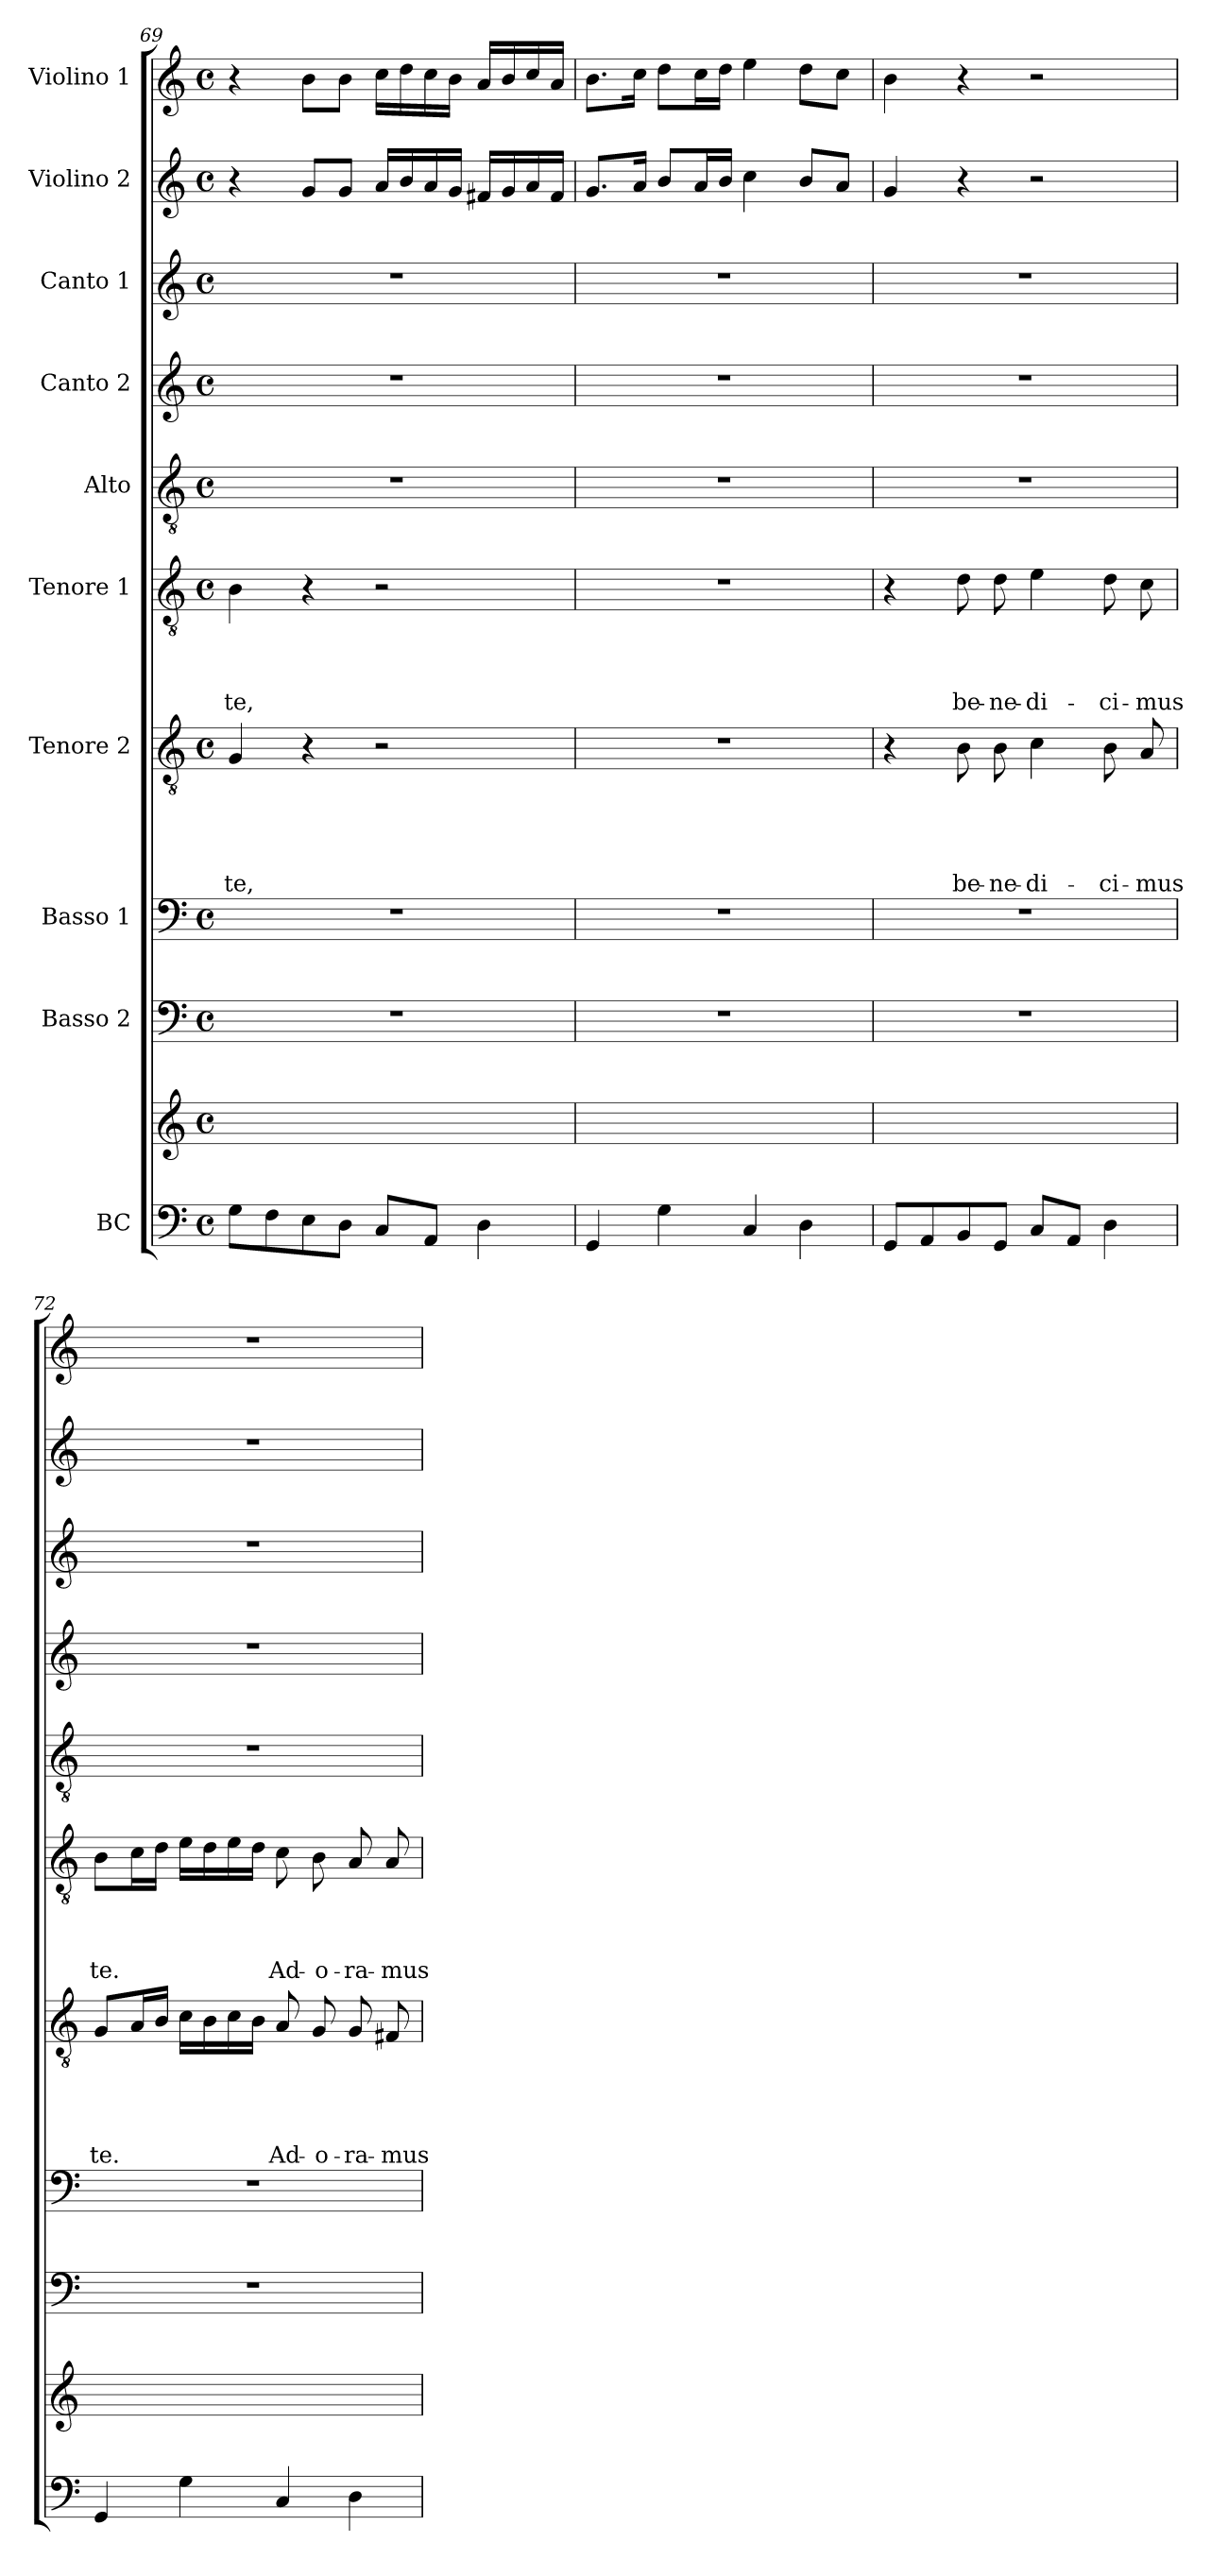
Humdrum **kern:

**kern	**kern	**kern	**kern	**kern	**text	**text	**text	**text	**text	**kern	**text	**text	**text	**text	**kern	**kern	**kern	**kern	**kern
*part11	*part10	*part9	*part8	*part7	*part7	*part7	*part7	*part7	*part7	*part6	*part6	*part6	*part6	*part6	*part5	*part4	*part3	*part2	*part1
*staff11	*staff10	*staff9	*staff8	*staff7	*staff7	*staff7	*staff7	*staff7	*staff7	*staff6	*staff6	*staff6	*staff6	*staff6	*staff5	*staff4	*staff3	*staff2	*staff1
*I"BC	*	*I"Basso 2	*I"Basso 1	*I"Tenore 2	*	*	*	*	*	*I"Tenore 1	*	*	*	*	*I"Alto	*I"Canto 2	*I"Canto 1	*I"Violino 2	*I"Violino 1
*clefF4	*clefG2	*clefF4	*clefF4	*clefGv2	*	*	*	*	*	*clefGv2	*	*	*	*	*clefGv2	*clefG2	*clefG2	*clefG2	*clefG2
*k[]	*k[]	*k[]	*k[]	*k[]	*	*	*	*	*	*k[]	*	*	*	*	*k[]	*k[]	*k[]	*k[]	*k[]
*C:	*C:	*C:	*C:	*C:	*	*	*	*	*	*C:	*	*	*	*	*C:	*C:	*C:	*C:	*C:
*M4/4	*M4/4	*M4/4	*M4/4	*M4/4	*	*	*	*	*	*M4/4	*	*	*	*	*M4/4	*M4/4	*M4/4	*M4/4	*M4/4
*met(c)	*met(c)	*met(c)	*met(c)	*met(c)	*	*	*	*	*	*met(c)	*	*	*	*	*met(c)	*met(c)	*met(c)	*met(c)	*met(c)
=69	=69	=69	=69	=69	=69	=69	=69	=69	=69	=69	=69	=69	=69	=69	=69	=69	=69	=69	=69
!	!	!	!	!	!	!	!	!	!LO:LY:b	!	!	!	!	!LO:LY:b	!	!	!	!	!
8G\L	1ryy	1r	1r	4G/	.	.	.	.	te,	4B\	.	.	.	te,	1r	1r	1r	4r	4r
8F\	.	.	.	.	.	.	.	.	.	.	.	.	.	.	.	.	.	.	.
8E\	.	.	.	4r	.	.	.	.	.	4r	.	.	.	.	.	.	.	8g/L	8b\L
8D\J	.	.	.	.	.	.	.	.	.	.	.	.	.	.	.	.	.	8g/J	8b\J
8C/L	.	.	.	2r	.	.	.	.	.	2r	.	.	.	.	.	.	.	16a/LL	16cc\LL
.	.	.	.	.	.	.	.	.	.	.	.	.	.	.	.	.	.	16b/	16dd\
8AA/J	.	.	.	.	.	.	.	.	.	.	.	.	.	.	.	.	.	16a/	16cc\
.	.	.	.	.	.	.	.	.	.	.	.	.	.	.	.	.	.	16g/JJ	16b\JJ
4D\	.	.	.	.	.	.	.	.	.	.	.	.	.	.	.	.	.	16f#X/LL	16a/LL
.	.	.	.	.	.	.	.	.	.	.	.	.	.	.	.	.	.	16g/	16b/
.	.	.	.	.	.	.	.	.	.	.	.	.	.	.	.	.	.	16a/	16cc/
.	.	.	.	.	.	.	.	.	.	.	.	.	.	.	.	.	.	16f#/JJ	16a/JJ
=70	=70	=70	=70	=70	=70	=70	=70	=70	=70	=70	=70	=70	=70	=70	=70	=70	=70	=70	=70
4GG/	1ryy	1r	1r	1r	.	.	.	.	.	1r	.	.	.	.	1r	1r	1r	8.g/L	8.b\L
.	.	.	.	.	.	.	.	.	.	.	.	.	.	.	.	.	.	16a/Jk	16cc\Jk
4G\	.	.	.	.	.	.	.	.	.	.	.	.	.	.	.	.	.	8b/L	8dd\L
.	.	.	.	.	.	.	.	.	.	.	.	.	.	.	.	.	.	16a/L	16cc\L
.	.	.	.	.	.	.	.	.	.	.	.	.	.	.	.	.	.	16b/JJ	16dd\JJ
4C/	.	.	.	.	.	.	.	.	.	.	.	.	.	.	.	.	.	4cc\	4ee\
4D\	.	.	.	.	.	.	.	.	.	.	.	.	.	.	.	.	.	8b/L	8dd\L
.	.	.	.	.	.	.	.	.	.	.	.	.	.	.	.	.	.	8a/J	8cc\J
!!LO:PB:g=z
=71	=71	=71	=71	=71	=71	=71	=71	=71	=71	=71	=71	=71	=71	=71	=71	=71	=71	=71	=71
8GG/L	1ryy	1r	1r	4r	.	.	.	.	.	4r	.	.	.	.	1r	1r	1r	4g/	4b\
8AA/	.	.	.	.	.	.	.	.	.	.	.	.	.	.	.	.	.	.	.
!	!	!	!	!	!	!	!	!	!LO:LY:b	!	!	!	!	!LO:LY:b	!	!	!	!	!
8BB/	.	.	.	8B\	.	.	.	.	be-	8d\	.	.	.	be-	.	.	.	4r	4r
!	!	!	!	!	!	!	!	!	!LO:LY:b	!	!	!	!	!LO:LY:b	!	!	!	!	!
8GG/J	.	.	.	8B\	.	.	.	.	-ne-	8d\	.	.	.	-ne-	.	.	.	.	.
!	!	!	!	!	!	!	!	!	!LO:LY:b	!	!	!	!	!LO:LY:b	!	!	!	!	!
8C/L	.	.	.	4c\	.	.	.	.	-di-	4e\	.	.	.	-di-	.	.	.	2r	2r
8AA/J	.	.	.	.	.	.	.	.	.	.	.	.	.	.	.	.	.	.	.
!	!	!	!	!	!	!	!	!	!LO:LY:b	!	!	!	!	!LO:LY:b	!	!	!	!	!
4D\	.	.	.	8B\	.	.	.	.	-ci-	8d\	.	.	.	-ci-	.	.	.	.	.
!	!	!	!	!	!	!	!	!	!LO:LY:b	!	!	!	!	!LO:LY:b	!	!	!	!	!
.	.	.	.	8A/	.	.	.	.	-mus	8c\	.	.	.	-mus	.	.	.	.	.
=72	=72	=72	=72	=72	=72	=72	=72	=72	=72	=72	=72	=72	=72	=72	=72	=72	=72	=72	=72
!	!	!	!	!	!	!	!	!	!LO:LY:b	!	!	!	!	!LO:LY:b	!	!	!	!	!
4GG/	1ryy	1r	1r	8G/L	.	.	.	.	te.	8B\L	.	.	.	te.	1r	1r	1r	1r	1r
.	.	.	.	16A/L	.	.	.	.	.	16c\L	.	.	.	.	.	.	.	.	.
.	.	.	.	16B/JJ	.	.	.	.	.	16d\JJ	.	.	.	.	.	.	.	.	.
4G\	.	.	.	16c\LL	.	.	.	.	.	16e\LL	.	.	.	.	.	.	.	.	.
.	.	.	.	16B\	.	.	.	.	.	16d\	.	.	.	.	.	.	.	.	.
.	.	.	.	16c\	.	.	.	.	.	16e\	.	.	.	.	.	.	.	.	.
.	.	.	.	16B\JJ	.	.	.	.	.	16d\JJ	.	.	.	.	.	.	.	.	.
!	!	!	!	!	!	!	!	!	!LO:LY:b	!	!	!	!	!LO:LY:b	!	!	!	!	!
4C/	.	.	.	8A/	.	.	.	.	Ad-	8c\	.	.	.	Ad-	.	.	.	.	.
!	!	!	!	!	!	!	!	!	!LO:LY:b	!	!	!	!	!LO:LY:b	!	!	!	!	!
.	.	.	.	8G/	.	.	.	.	-o-	8B\	.	.	.	-o-	.	.	.	.	.
!	!	!	!	!	!	!	!	!	!LO:LY:b	!	!	!	!	!LO:LY:b	!	!	!	!	!
4D\	.	.	.	8G/	.	.	.	.	-ra-	8A/	.	.	.	-ra-	.	.	.	.	.
!	!	!	!	!	!	!	!	!	!LO:LY:b	!	!	!	!	!LO:LY:b	!	!	!	!	!
.	.	.	.	8F#X/	.	.	.	.	-mus	8A/	.	.	.	-mus	.	.	.	.	.
=	=	=	=	=	=	=	=	=	=	=	=	=	=	=	=	=	=	=	=
*-	*-	*-	*-	*-	*-	*-	*-	*-	*-	*-	*-	*-	*-	*-	*-	*-	*-	*-	*-
